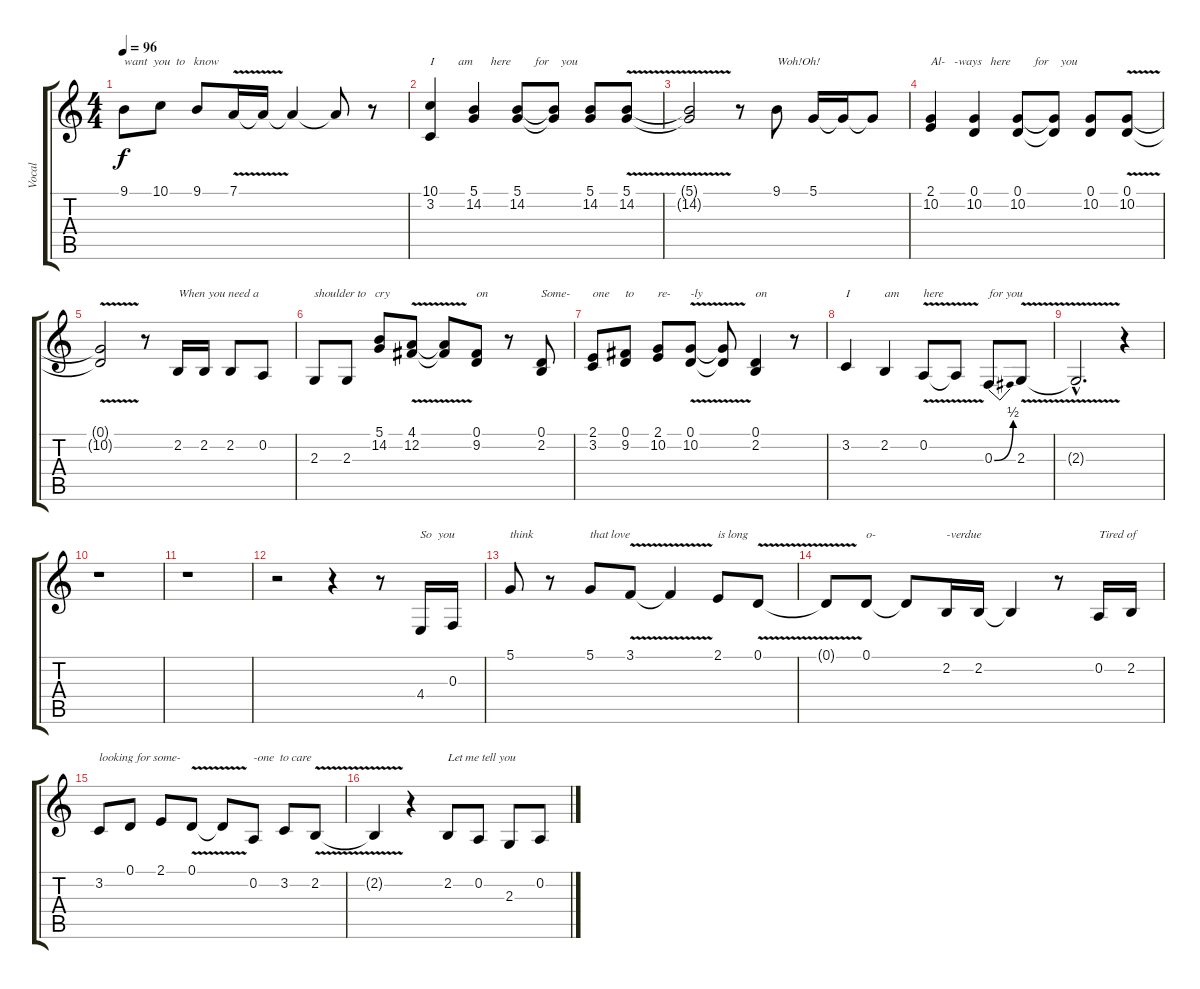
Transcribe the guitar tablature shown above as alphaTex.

\track ("Vocal" "Vocal") {instrument harpsichord}
\staff {score tabs}
\tuning (D4 A3 F3 C3 G2 D2) {hide}
\ts (4 4)
\tempo 96
\clef g2
\ks c
9.1.8{txt "want  you  to   know" dy f} 10.1.8 9.1.8 7.1{v}.16 7.1{t}.16 7.1{t}.4 7.1{t}.8 r.8 |
(10.1 3.2).4{txt "I        am      here        for    you"} (5.1 14.2).4 (5.1 14.2).8 (5.1{t} 14.2{t}).8 (5.1 14.2).8 (5.1{v} 14.2).8 |
(5.1{t} 14.2{t}).2 r.8 9.1.8{txt "Woh!Oh!"} 5.1.16 5.1{t}.16 5.1{t}.8 |
(2.1 10.2).4{txt "Al-   -ways   here        for    you"} (0.1 10.2).4 (0.1 10.2).8 (0.1{t} 10.2{t}).8 (0.1 10.2).8 (0.1{v} 10.2).8 |
(0.1{t} 10.2{t}).2 r.8 2.2.16{txt "When you need a"} 2.2.16 2.2.8 0.2.8 |
2.3.8{txt "shoulder to   cry"} 2.3.8 (5.1 14.2).8 (4.1{v} 12.2).8 (4.1{t} 12.2{t}).8 (0.1 9.2).8{txt "on"} r.8 (0.1 2.2).8{txt "Some-"} |
(2.1 3.2).8{txt "one"} (0.1 9.2).8{txt "to"} (2.1 10.2).8{txt "re-"} (0.1{v} 10.2).8{txt "-ly"} (0.1{t} 10.2{t}).8 (0.1 2.2).4{txt "on"} r.8 |
3.2.4{txt "I"} 2.2.4{txt "am"} 0.2{v}.8{txt "here"} 0.2{t}.8 0.3{be (bend 0 0 60 2)}.8{txt "for you"} 2.3{v}.8 |
2.3{hac t}.2{d} r.4 |
r.1 |
r.1 |
r.2 r.4 r.8 4.4.16{txt "So  you"} 0.3.16 |
5.1.8{txt "think"} r.8 5.1.8{txt "that love"} 3.1{v}.8 3.1{t}.4 2.1.8{txt "is long"} 0.1{v}.8 |
0.1{t}.8 0.1.8{txt "o-"} 0.1{t}.8 2.2.16{txt "-verdue"} 2.2.16 2.2{t}.4 r.8 0.2.16{txt "Tired of"} 2.2.16 |
3.2.8{txt "looking for some-"} 0.1.8 2.1.8 0.1{v}.8 0.1{t}.8 0.2.8{txt "-one  to care"} 3.2.8 2.2{v}.8 |
2.2{t}.4 r.4 2.2.8{txt "Let me tell you"} 0.2.8 2.3.8 0.2.8
